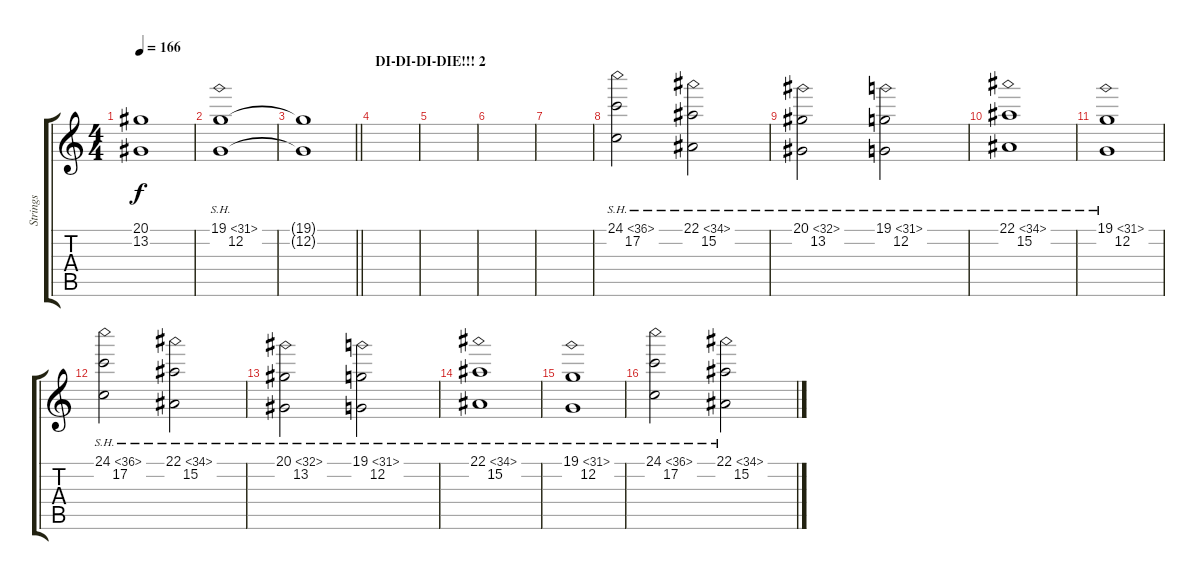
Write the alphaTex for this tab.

\track ("Strings" "Strings") {instrument stringensemble1}
\staff {score tabs}
\tuning (C4 G3 Eb3 Bb2 F2 C2) {hide}
\ts (4 4)
\tempo 166
\clef g2
\ks c
(20.1{t} 13.2{t}).1{dy f} |
(19.1{sh 12} 12.2).1 |
\barLineRight lightlight
(19.1{t} 12.2{t}).1 |
\section ("" "DI-DI-DI-DIE!!! 2")
|
|
|
|
(24.1{sh 12} 17.2).2{volume 7} (22.1{sh 12} 15.2).2 |
(20.1{sh 12} 13.2).2 (19.1{sh 12} 12.2).2 |
(22.1{sh 12} 15.2).1 |
(19.1{sh 12} 12.2).1 |
(24.1{sh 12} 17.2).2{volume 13} (22.1{sh 12} 15.2).2 |
(20.1{sh 12} 13.2).2 (19.1{sh 12} 12.2).2 |
(22.1{sh 12} 15.2).1 |
(19.1{sh 12} 12.2).1 |
(24.1{sh 12} 17.2).2 (22.1{sh 12} 15.2).2
